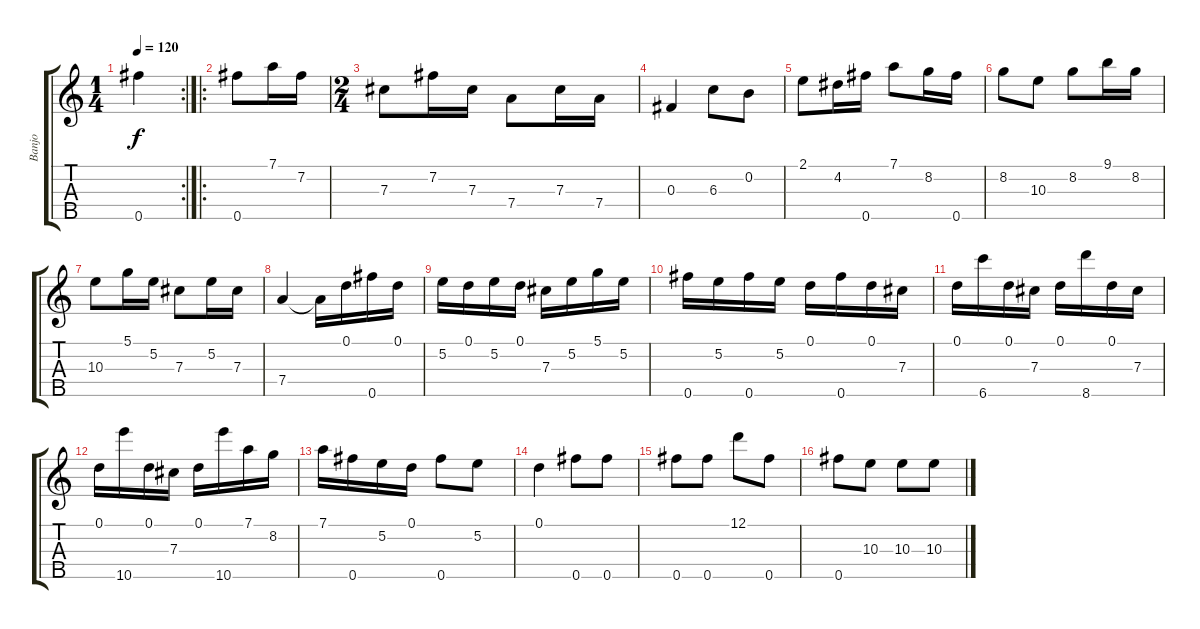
\track ("Banjo" "Banjo") {instrument banjo}
\staff {score tabs}
\tuning (D4 B3 Gb3 D3 Gb4) {hide}
\displaytranspose 12
\rc 2
\ts (1 4)
\tempo 120
\clef g2
\ks c
0.5.4{dy f} |
\ro
0.5.8 7.1.16 7.2.16 |
\ts (2 4)
7.3.8 7.2.16 7.3.16 7.4.8 7.3.16 7.4.16 |
0.3.4 6.3.8 0.2.8 |
2.1.8 4.2.16 0.5.16 7.1.8 8.2.16 0.5.16 |
8.2.8 10.3.8 8.2.8 9.1.16 8.2.16 |
10.3.8 5.1.16 5.2.16 7.3.8 5.2.16 7.3.16 |
7.4.4 7.4{t}.16 0.1.16 0.5.16 0.1.16 |
5.2.16 0.1.16 5.2.16 0.1.16 7.3.16 5.2.16 5.1.16 5.2.16 |
0.5.16 5.2.16 0.5.16 5.2.16 0.1.16 0.5.16 0.1.16 7.3.16 |
0.1.16 6.5.16 0.1.16 7.3.16 0.1.16 8.5.16 0.1.16 7.3.16 |
0.1.16 10.5.16 0.1.16 7.3.16 0.1.16 10.5.16 7.1.16 8.2.16 |
7.1.16 0.5.16 5.2.16 0.1.16 0.5.8 5.2.8 |
0.1.4 0.5.8 0.5.8 |
0.5.8 0.5.8 12.1.8 0.5.8 |
0.5.8 10.3.8 10.3.8 10.3.8
